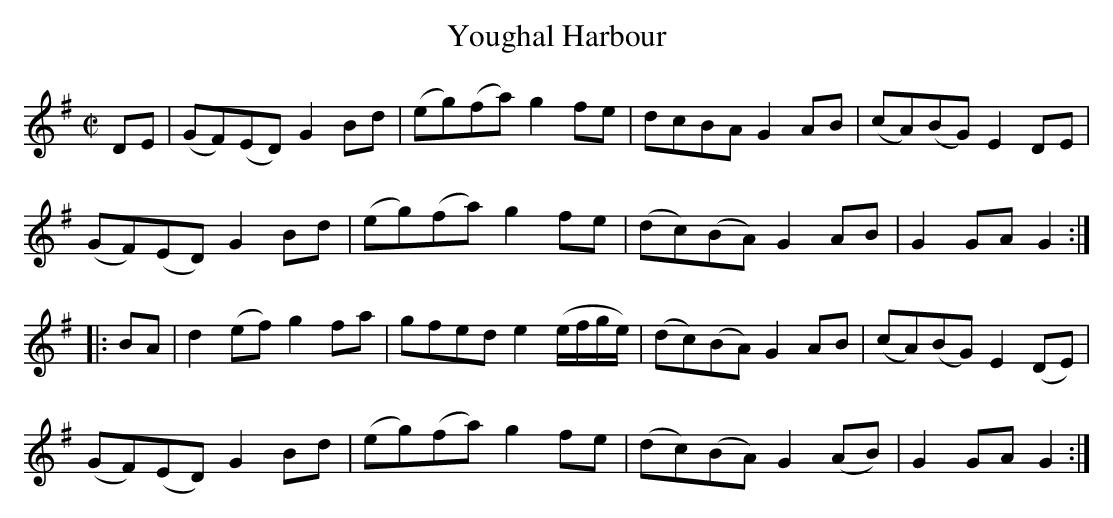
X:1
T:Youghal Harbour
M:C|
L:1/8
K:G
DE|(GF)(ED) G2 Bd|(eg)(fa) g2 fe|dcBA G2 AB|(cA)(BG) E2 DE|
(GF)(ED) G2 Bd|(eg)(fa) g2 fe|(dc)(BA) G2 AB|G2 GA G2:|
|:BA|d2 (ef) g2 fa|gfed e2 (e/f/g/e/)|(dc)(BA) G2 AB|(cA)(BG) E2 (DE)|
(GF)(ED) G2 Bd|(eg)(fa) g2 fe|(dc)(BA) G2 (AB)|G2 GA G2:|]
